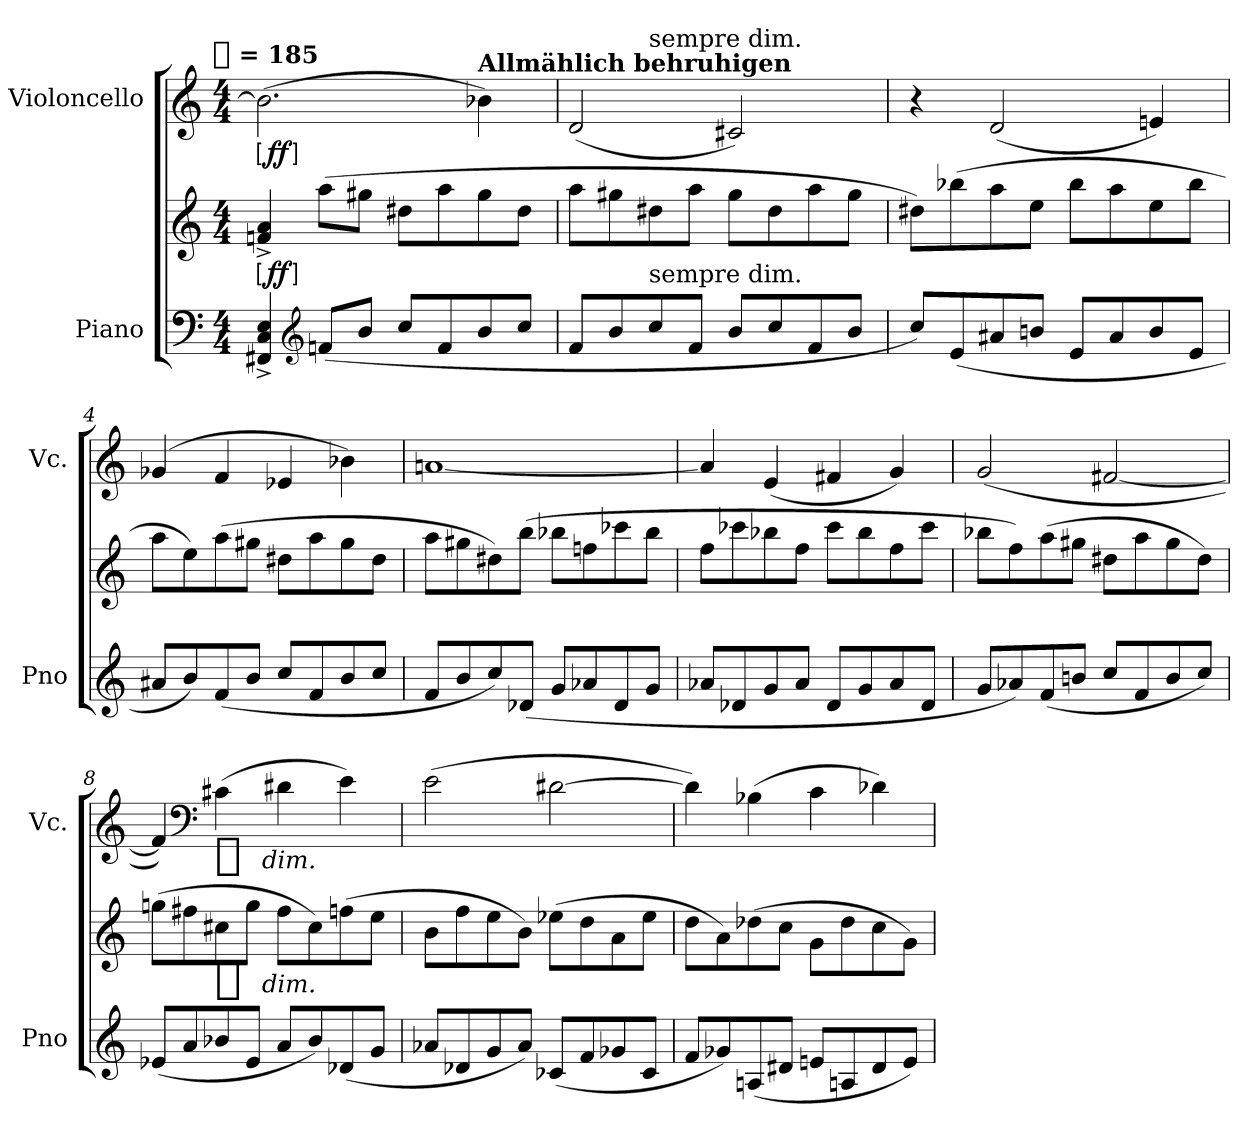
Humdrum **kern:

**kern	**kern	**dynam	**kern	**dynam
*part2	*part2	*part2	*part1	*part1
*staff3	*staff2	*staff2/3	*staff1	*staff1
*I"Piano	*	*	*I"Violoncello	*
*I'Pno	*	*	*I'Vc.	*
*clefF4	*clefG2	*	*clefG2	*
*k[]	*k[]	*	*k[]	*
*C:	*C:	*	*C:	*
!!LO:TX:omd:t=[quarter] = 185
*M4/4	*M4/4	*	*M4/4	*
*MM185	*MM185	*	*MM185	*
=1	=1	=1	=1	=1
!	!	!LO:DY:ed=brack	!	!LO:DY:ed=brack
4FF#X^ 4C^ 4E^	4fnj^ 4a^	ff	(2.b]	ff
*clefG2	*	*	*	*
(8fnL	(8aaL	.	.	.
8bJ	8gg#XJ	.	.	.
8ccL	8dd#XL	.	.	.
8f	8aa	.	.	.
!	!	!	!LO:TX:a:B:t=Allmählich behruhigen	!
8b	8gg#	.	4b-X)	.
8ccJ	8dd#J	.	.	.
=2	=2	=2	=2	=2
*	*	*	*^	*
8fL	8aaL	.	(2d	4ryy	.
8b	8gg#X	.	.	.	.
!	!	!	!	!LO:TX:t=sempre dim.	!
!	!LO:TX:c:t=sempre dim.	!	!	!	!
8cc	8dd#X	.	.	2.ryy	.
8fJ	8aaJ	.	.	.	.
8bL	8gg#L	.	2c#X)	.	.
8cc	8dd#	.	.	.	.
8f	8aa	.	.	.	.
8bJ	8gg#J	.	.	.	.
*	*	*	*v	*v	*
=3	=3	=3	=3	=3
8ccL)	8dd#XL)	.	4r	.
(8e	(8bb-X	.	.	.
8a#X	8aa	.	(2d	.
8bnJ	8eeJ	.	.	.
8eL	8bb-L	.	.	.
8a#	8aa	.	.	.
8b	8ee	.	4en)	.
8eJ	8bb-J	.	.	.
=4	=4	=4	=4	=4
8a#XL	8aaL	.	(4g-X	.
8b)	8ee)	.	.	.
(8f	(8aa	.	4f	.
8bJ	8gg#XJ	.	.	.
8ccL	8dd#XL	.	4e-X	.
8f	8aa	.	.	.
8b	8gg#	.	4b-X)	.
8ccJ	8dd#J	.	.	.
=5	=5	=5	=5	=5
8fL	8aaL	.	[1an	.
8b	8gg#X	.	.	.
8cc)	8dd#X)	.	.	.
(8d-XJ	(8bbJ	.	.	.
8gL	8bb-XL	.	.	.
8a-X	8ffn	.	.	.
8d-	8ccc-X	.	.	.
8gJ	8bb-J	.	.	.
=6	=6	=6	=6	=6
8a-XL	8ffL	.	4a]	.
8d-X	8ccc-X	.	.	.
8g	8bb-X	.	(4e	.
8a-J	8ffJ	.	.	.
8d-L	8ccc-L	.	4f#X	.
8g	8bb-	.	.	.
8a-	8ff	.	4g)	.
8d-J	8ccc-J	.	.	.
=7	=7	=7	=7	=7
8gL	8bb-XL	.	(2g	.
8a-X)	8ff)	.	.	.
(8f	(8aa	.	.	.
8bnJ	8gg#XJ	.	.	.
8ccL	8dd#XL	.	[2f#X	.
8f	8aa	.	.	.
8b	8gg#	.	.	.
8ccJ)	8dd#J)	.	.	.
=8	=8	=8	=8	=8
(8e-XL	(8ggnL	.	4f#])	.
8a	8ff#X	.	.	.
*	*	*	*clefF4	*
!	!	!LO:DY:t=%s dim.	!	!LO:DY:t=%s dim.
8b-X	8cc#X	mf	(4c#X	mf
8e-J	8ggJ	.	.	.
8aL	8ff#L	.	4d#X	.
8b-)	8cc#)	.	.	.
(8d-X	(8ffn	.	4e)	.
8gJ	8eeJ	.	.	.
=9	=9	=9	=9	=9
8a-XL	8bL	.	(2e	.
8d-X	8ff	.	.	.
8g	8ee	.	.	.
8a-J)	8bJ)	.	.	.
(8c-XL	(8ee-XL	.	[2d#X	.
8f	8dd	.	.	.
8g-X	8a	.	.	.
8c-J	8ee-J	.	.	.
=10	=10	=10	=10	=10
8fL	8ddL	.	4d#])	.
8g-X)	8a)	.	.	.
(8An	(8dd-X	.	(4B-X	.
8d#XJ	8ccJ	.	.	.
8enL	8gL	.	4c	.
8An	8dd-	.	.	.
8d#	8cc	.	4d-X)	.
8eJ)	8gJ)	.	.	.
=	=	=	=	=
*-	*-	*-	*-	*-
